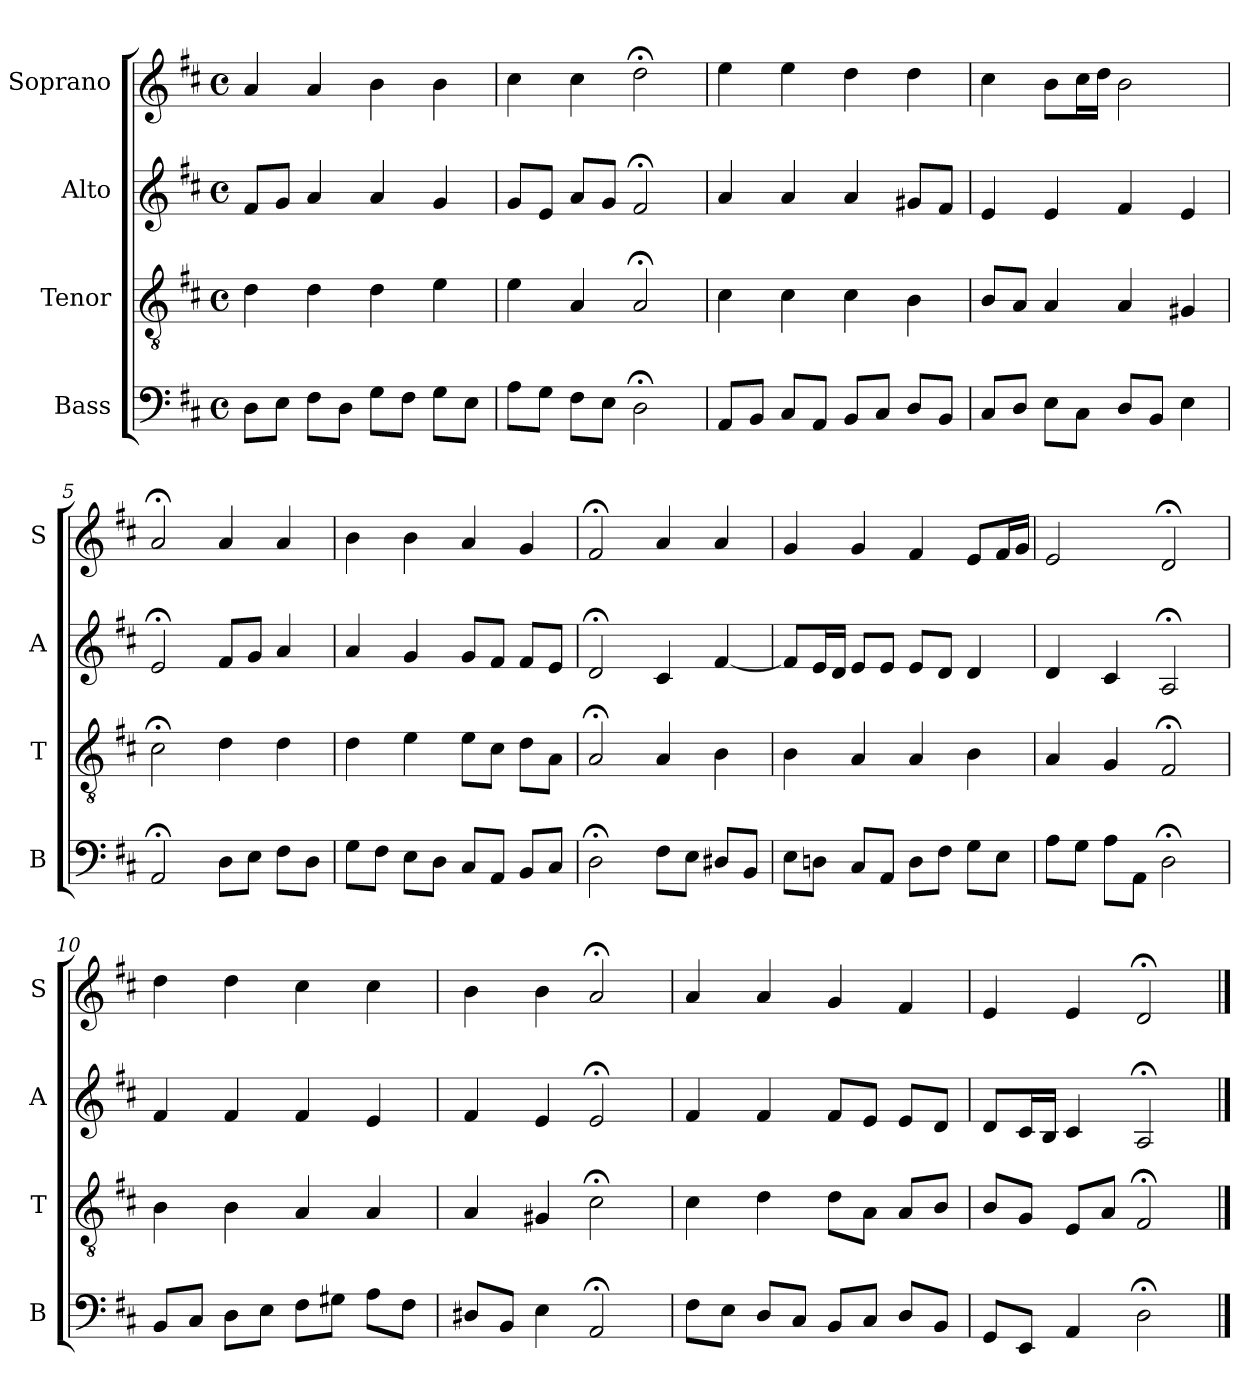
**kern	**kern	**kern	**kern
*part4	*part3	*part2	*part1
*staff4	*staff3	*staff2	*staff1
*I"Bass	*I"Tenor	*I"Alto	*I"Soprano
*I'B	*I'T	*I'A	*I'S
*clefF4	*clefGv2	*clefG2	*clefG2
*k[f#c#]	*k[f#c#]	*k[f#c#]	*k[f#c#]
*D:	*D:	*D:	*D:
*M4/4	*M4/4	*M4/4	*M4/4
*met(c)	*met(c)	*met(c)	*met(c)
*MM100	*MM100	*MM100	*MM100
=1	=1	=1	=1
8DL	4d	8f#L	4a
8EJ	.	8gJ	.
8F#L	4d	4a	4a
8DJ	.	.	.
8GL	4d	4a	4b
8F#J	.	.	.
8GL	4e	4g	4b
8EJ	.	.	.
=2	=2	=2	=2
8AL	4e	8gL	4cc#
8GJ	.	8eJ	.
8F#L	4A	8aL	4cc#
8EJ	.	8gJ	.
2D;<	2A;<	2f#;<	2dd;<
=3	=3	=3	=3
8AAL	4c#	4a	4ee
8BBJ	.	.	.
8C#L	4c#	4a	4ee
8AAJ	.	.	.
8BBL	4c#	4a	4dd
8C#J	.	.	.
8DL	4B	8g#XL	4dd
8BBJ	.	8f#J	.
=4	=4	=4	=4
8C#L	8BL	4e	4cc#
8DJ	8AJ	.	.
8EL	4A	4e	8bL
8C#J	.	.	16cc#L
.	.	.	16ddJJ
8DL	4A	4f#	2b
8BBJ	.	.	.
4E	4G#X	4e	.
=5	=5	=5	=5
2AA;<	2c#;<	2e;<	2a;<
8DL	4d	8f#L	4a
8EJ	.	8gJ	.
8F#L	4d	4a	4a
8DJ	.	.	.
=6	=6	=6	=6
8GL	4d	4a	4b
8F#J	.	.	.
8EL	4e	4g	4b
8DJ	.	.	.
8C#iL	8eiL	8giL	4ai
8AAJ	8c#J	8f#J	.
8BBL	8dL	8f#L	4g
8C#J	8AJ	8eJ	.
=7	=7	=7	=7
2D;<	2A;<	2d;<	2f#;<
8F#L	4A	4c#	4a
8EJ	.	.	.
8D#XiL	4Bi	[4f#i	4ai
8BBJ	.	.	.
=8	=8	=8	=8
8EL	4B	8f#L]	4g
8DnJ	.	16eL	.
.	.	16dJJ	.
8C#iL	4Ai	8eiL	4gi
8AAJ	.	8eJ	.
8DL	4A	8eL	4f#
8F#J	.	8dJ	.
8GL	4B	4d	8eL
8EJ	.	.	16f#L
.	.	.	16gJJ
=9	=9	=9	=9
8AL	4A	4d	2e
8GJ	.	.	.
8AL	4G	4c#	.
8AAJ	.	.	.
2D;<	2F#;<	2A;<	2d;<
=10	=10	=10	=10
8BBL	4B	4f#	4dd
8C#J	.	.	.
8DL	4B	4f#	4dd
8EJ	.	.	.
8F#L	4A	4f#	4cc#
8G#XJ	.	.	.
8AL	4A	4e	4cc#
8F#J	.	.	.
=11	=11	=11	=11
8D#XiL	4Ai	4f#i	4bi
8BBJ	.	.	.
4E	4G#X	4e	4b
2AA;<	2c#;<	2e;<	2a;<
=12	=12	=12	=12
8F#L	4c#	4f#	4a
8EJ	.	.	.
8DL	4d	4f#	4a
8C#J	.	.	.
8BBL	8dL	8f#L	4g
8C#J	8AJ	8eJ	.
8DL	8AL	8eL	4f#
8BBJ	8BJ	8dJ	.
=13	=13	=13	=13
8GGL	8BL	8dL	4e
8EEJ	8GJ	16c#L	.
.	.	16BJJ	.
4AA	8EL	4c#	4e
.	8AJ	.	.
2D;<	2F#;<	2A;<	2d;<
==	==	==	==
*-	*-	*-	*-
